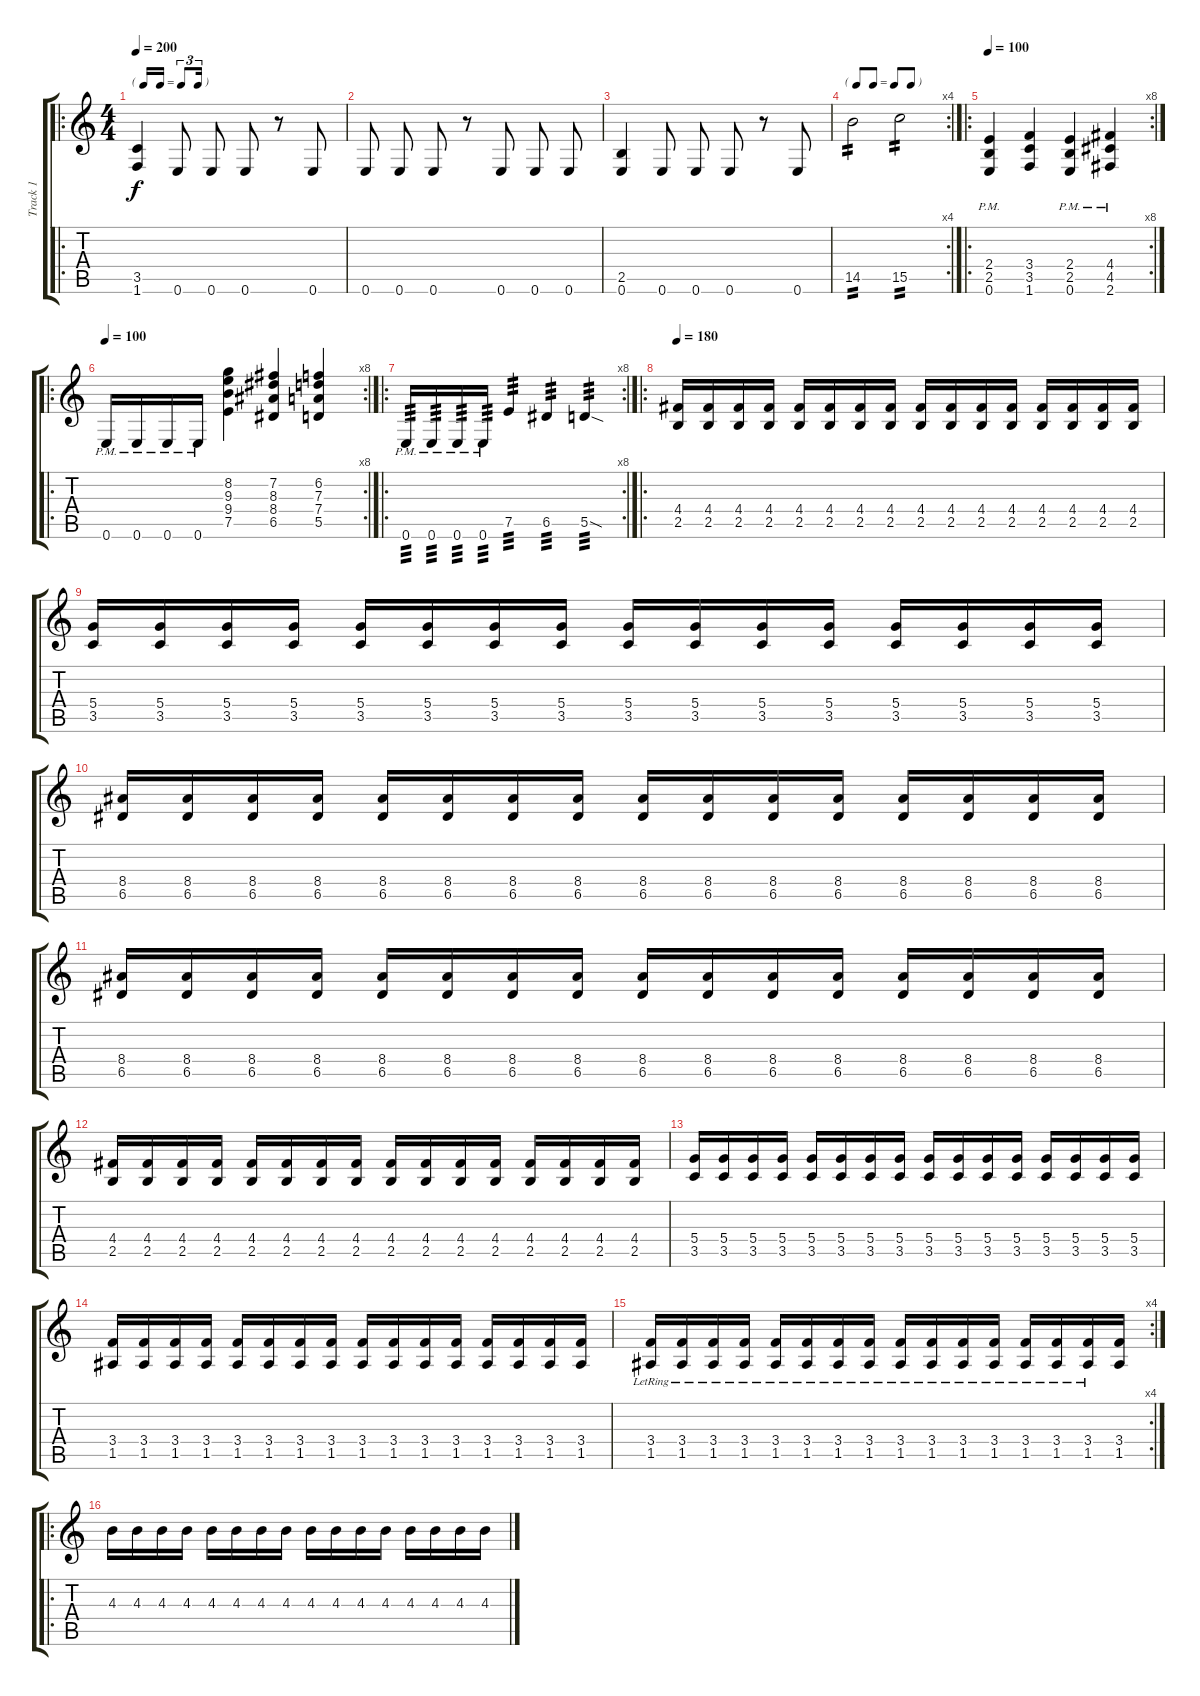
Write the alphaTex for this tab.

\track ("Track 1" "Track 1") {instrument overdrivenguitar}
\staff {score tabs}
\tuning (E4 B3 G3 D3 A2 E2) {hide}
\ro
\ts (4 4)
\tf triplet16th
\tempo 200
\clef g2
\ks c
(3.5 1.6).4{dy f} 0.6.8{beam split} 0.6.8 0.6.8 r.8 0.6.8 |
0.6.8{beam split} 0.6.8 0.6.8 r.8 0.6.8{beam split} 0.6.8 0.6.8 |
(2.5 0.6).4 0.6.8{beam split} 0.6.8 0.6.8 r.8 0.6.8 |
\rc 4
\tf none
14.5.2{tp 2} 15.5.2{tp 2} |
\ro
\rc 8
\tempo 100
(2.4 2.5 0.6{pm}).4 (3.4 3.5 1.6).4 (2.4 2.5 0.6{pm}).4 (4.4 4.5 2.6{pm}).4 |
\ro
\rc 8
\tempo 100
0.6{pm}.16 0.6{pm}.16 0.6{pm}.16 0.6{pm}.16 (8.2 9.3 9.4 7.5).4 (7.2 8.3 8.4 6.5).4 (6.2 7.3 7.4 5.5).4 |
\ro
\rc 8
0.6{pm}.16{tp 3} 0.6{pm}.16{tp 3} 0.6{pm}.16{tp 3} 0.6{pm}.16{tp 3} 7.5.4{tp 3} 6.5.4{tp 3} 5.5{sod}.4{tp 3} |
\ro
\tempo 180
(4.4 2.5).16 (4.4 2.5).16 (4.4 2.5).16 (4.4 2.5).16 (4.4 2.5).16 (4.4 2.5).16 (4.4 2.5).16 (4.4 2.5).16 (4.4 2.5).16 (4.4 2.5).16 (4.4 2.5).16 (4.4 2.5).16 (4.4 2.5).16 (4.4 2.5).16 (4.4 2.5).16 (4.4 2.5).16 |
(5.4 3.5).16 (5.4 3.5).16 (5.4 3.5).16 (5.4 3.5).16 (5.4 3.5).16 (5.4 3.5).16 (5.4 3.5).16 (5.4 3.5).16 (5.4 3.5).16 (5.4 3.5).16 (5.4 3.5).16 (5.4 3.5).16 (5.4 3.5).16 (5.4 3.5).16 (5.4 3.5).16 (5.4 3.5).16 |
(8.4 6.5).16 (8.4 6.5).16 (8.4 6.5).16 (8.4 6.5).16 (8.4 6.5).16 (8.4 6.5).16 (8.4 6.5).16 (8.4 6.5).16 (8.4 6.5).16 (8.4 6.5).16 (8.4 6.5).16 (8.4 6.5).16 (8.4 6.5).16 (8.4 6.5).16 (8.4 6.5).16 (8.4 6.5).16 |
(8.4 6.5).16 (8.4 6.5).16 (8.4 6.5).16 (8.4 6.5).16 (8.4 6.5).16 (8.4 6.5).16 (8.4 6.5).16 (8.4 6.5).16 (8.4 6.5).16 (8.4 6.5).16 (8.4 6.5).16 (8.4 6.5).16 (8.4 6.5).16 (8.4 6.5).16 (8.4 6.5).16 (8.4 6.5).16 |
(4.4 2.5).16 (4.4 2.5).16 (4.4 2.5).16 (4.4 2.5).16 (4.4 2.5).16 (4.4 2.5).16 (4.4 2.5).16 (4.4 2.5).16 (4.4 2.5).16 (4.4 2.5).16 (4.4 2.5).16 (4.4 2.5).16 (4.4 2.5).16 (4.4 2.5).16 (4.4 2.5).16 (4.4 2.5).16 |
(5.4 3.5).16 (5.4 3.5).16 (5.4 3.5).16 (5.4 3.5).16 (5.4 3.5).16 (5.4 3.5).16 (5.4 3.5).16 (5.4 3.5).16 (5.4 3.5).16 (5.4 3.5).16 (5.4 3.5).16 (5.4 3.5).16 (5.4 3.5).16 (5.4 3.5).16 (5.4 3.5).16 (5.4 3.5).16 |
(3.4 1.5).16 (3.4 1.5).16 (3.4 1.5).16 (3.4 1.5).16 (3.4 1.5).16 (3.4 1.5).16 (3.4 1.5).16 (3.4 1.5).16 (3.4 1.5).16 (3.4 1.5).16 (3.4 1.5).16 (3.4 1.5).16 (3.4 1.5).16 (3.4 1.5).16 (3.4 1.5).16 (3.4 1.5).16 |
\rc 4
(3.4 1.5{lr}).16 (3.4 1.5{lr}).16 (3.4 1.5{lr}).16 (3.4 1.5{lr}).16 (3.4 1.5{lr}).16 (3.4 1.5{lr}).16 (3.4 1.5{lr}).16 (3.4 1.5{lr}).16 (3.4 1.5{lr}).16 (3.4 1.5{lr}).16 (3.4 1.5{lr}).16 (3.4 1.5{lr}).16 (3.4 1.5{lr}).16 (3.4 1.5{lr}).16 (3.4 1.5{lr}).16 (3.4 1.5).16 |
\ro
4.3.16 4.3.16 4.3.16 4.3.16 4.3.16 4.3.16 4.3.16 4.3.16 4.3.16 4.3.16 4.3.16 4.3.16 4.3.16 4.3.16 4.3.16 4.3.16
